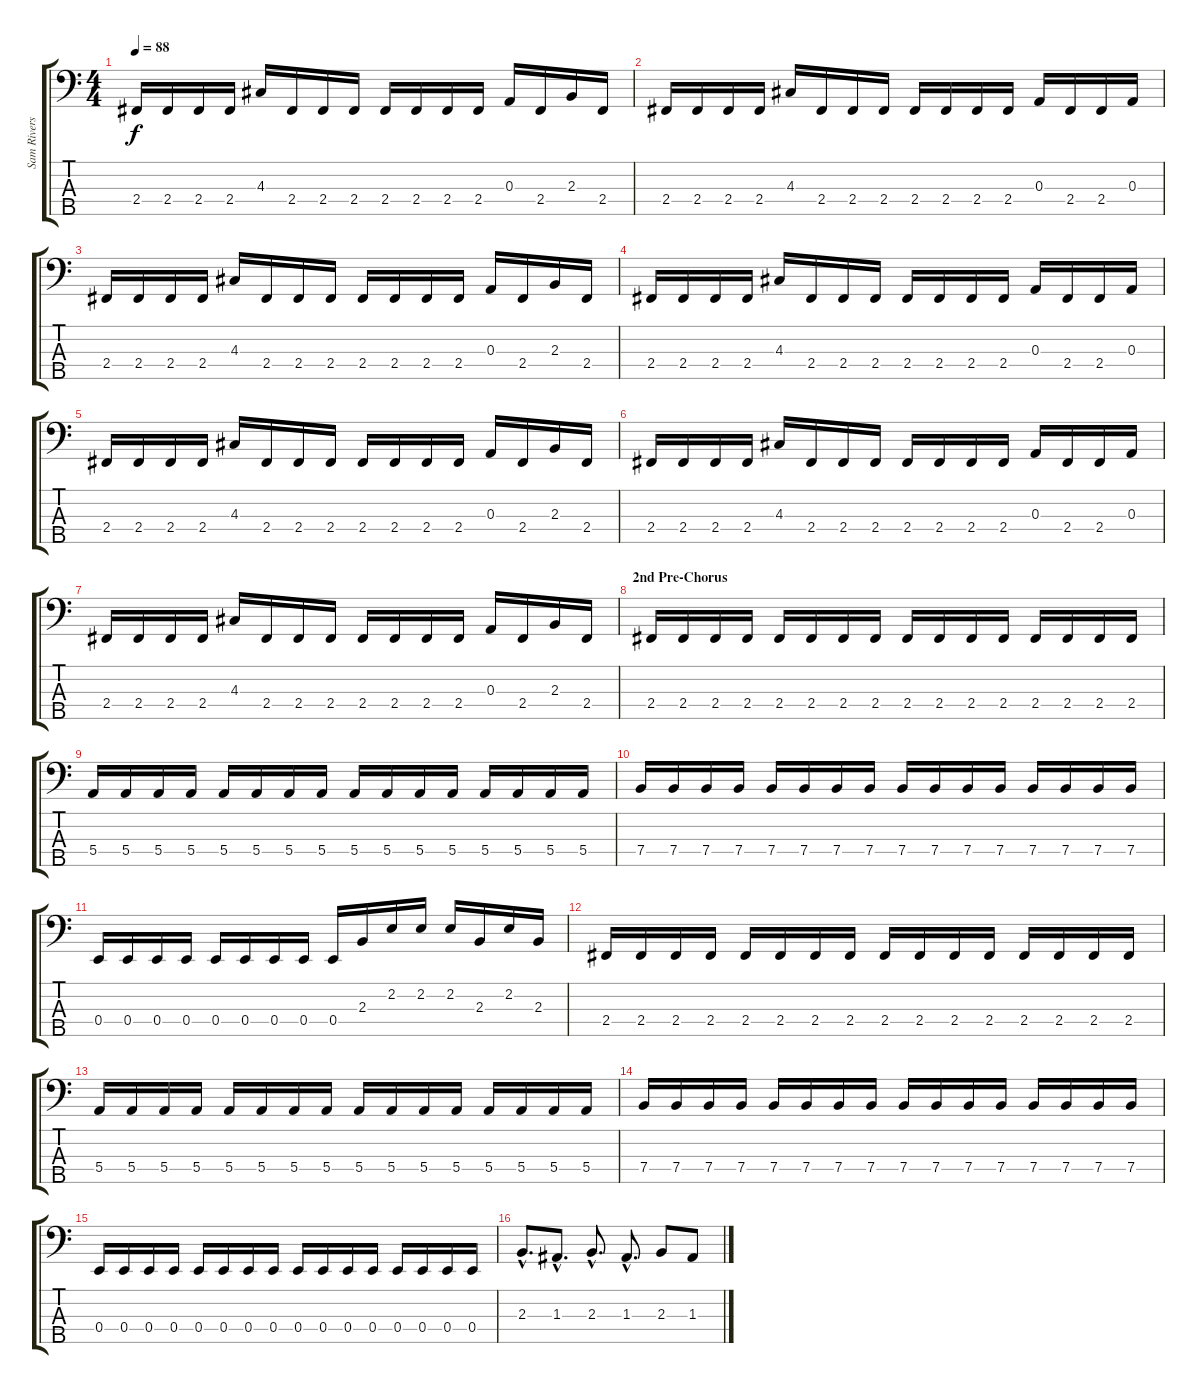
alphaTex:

\track ("Sam Rivers" "Sam Rivers") {instrument electricbassfinger}
\staff {score tabs}
\tuning (G2 D2 A1 E1 B0) {hide}
\ts (4 4)
\tempo 88
\clef f4
\ks c
2.4.16{dy f} 2.4.16 2.4.16 2.4.16 4.3.16 2.4.16 2.4.16 2.4.16 2.4.16 2.4.16 2.4.16 2.4.16 0.3.16 2.4.16 2.3.16 2.4.16 |
2.4.16 2.4.16 2.4.16 2.4.16 4.3.16 2.4.16 2.4.16 2.4.16 2.4.16 2.4.16 2.4.16 2.4.16 0.3.16 2.4.16 2.4.16 0.3.16 |
2.4.16 2.4.16 2.4.16 2.4.16 4.3.16 2.4.16 2.4.16 2.4.16 2.4.16 2.4.16 2.4.16 2.4.16 0.3.16 2.4.16 2.3.16 2.4.16 |
2.4.16 2.4.16 2.4.16 2.4.16 4.3.16 2.4.16 2.4.16 2.4.16 2.4.16 2.4.16 2.4.16 2.4.16 0.3.16 2.4.16 2.4.16 0.3.16 |
2.4.16 2.4.16 2.4.16 2.4.16 4.3.16 2.4.16 2.4.16 2.4.16 2.4.16 2.4.16 2.4.16 2.4.16 0.3.16 2.4.16 2.3.16 2.4.16 |
2.4.16 2.4.16 2.4.16 2.4.16 4.3.16 2.4.16 2.4.16 2.4.16 2.4.16 2.4.16 2.4.16 2.4.16 0.3.16 2.4.16 2.4.16 0.3.16 |
2.4.16 2.4.16 2.4.16 2.4.16 4.3.16 2.4.16 2.4.16 2.4.16 2.4.16 2.4.16 2.4.16 2.4.16 0.3.16 2.4.16 2.3.16 2.4.16 |
\section ("" "2nd Pre-Chorus")
2.4.16 2.4.16 2.4.16 2.4.16 2.4.16 2.4.16 2.4.16 2.4.16 2.4.16 2.4.16 2.4.16 2.4.16 2.4.16 2.4.16 2.4.16 2.4.16 |
5.4.16 5.4.16 5.4.16 5.4.16 5.4.16 5.4.16 5.4.16 5.4.16 5.4.16 5.4.16 5.4.16 5.4.16 5.4.16 5.4.16 5.4.16 5.4.16 |
7.4.16 7.4.16 7.4.16 7.4.16 7.4.16 7.4.16 7.4.16 7.4.16 7.4.16 7.4.16 7.4.16 7.4.16 7.4.16 7.4.16 7.4.16 7.4.16 |
0.4.16 0.4.16 0.4.16 0.4.16 0.4.16 0.4.16 0.4.16 0.4.16 0.4.16 2.3.16 2.2.16 2.2.16 2.2.16 2.3.16 2.2.16 2.3.16 |
2.4.16 2.4.16 2.4.16 2.4.16 2.4.16 2.4.16 2.4.16 2.4.16 2.4.16 2.4.16 2.4.16 2.4.16 2.4.16 2.4.16 2.4.16 2.4.16 |
5.4.16 5.4.16 5.4.16 5.4.16 5.4.16 5.4.16 5.4.16 5.4.16 5.4.16 5.4.16 5.4.16 5.4.16 5.4.16 5.4.16 5.4.16 5.4.16 |
7.4.16 7.4.16 7.4.16 7.4.16 7.4.16 7.4.16 7.4.16 7.4.16 7.4.16 7.4.16 7.4.16 7.4.16 7.4.16 7.4.16 7.4.16 7.4.16 |
0.4.16 0.4.16 0.4.16 0.4.16 0.4.16 0.4.16 0.4.16 0.4.16 0.4.16 0.4.16 0.4.16 0.4.16 0.4.16 0.4.16 0.4.16 0.4.16 |
2.3{hac}.8{d} 1.3{hac}.8{d} 2.3{hac}.8{d} 1.3{hac}.8{d} 2.3.8 1.3.8
